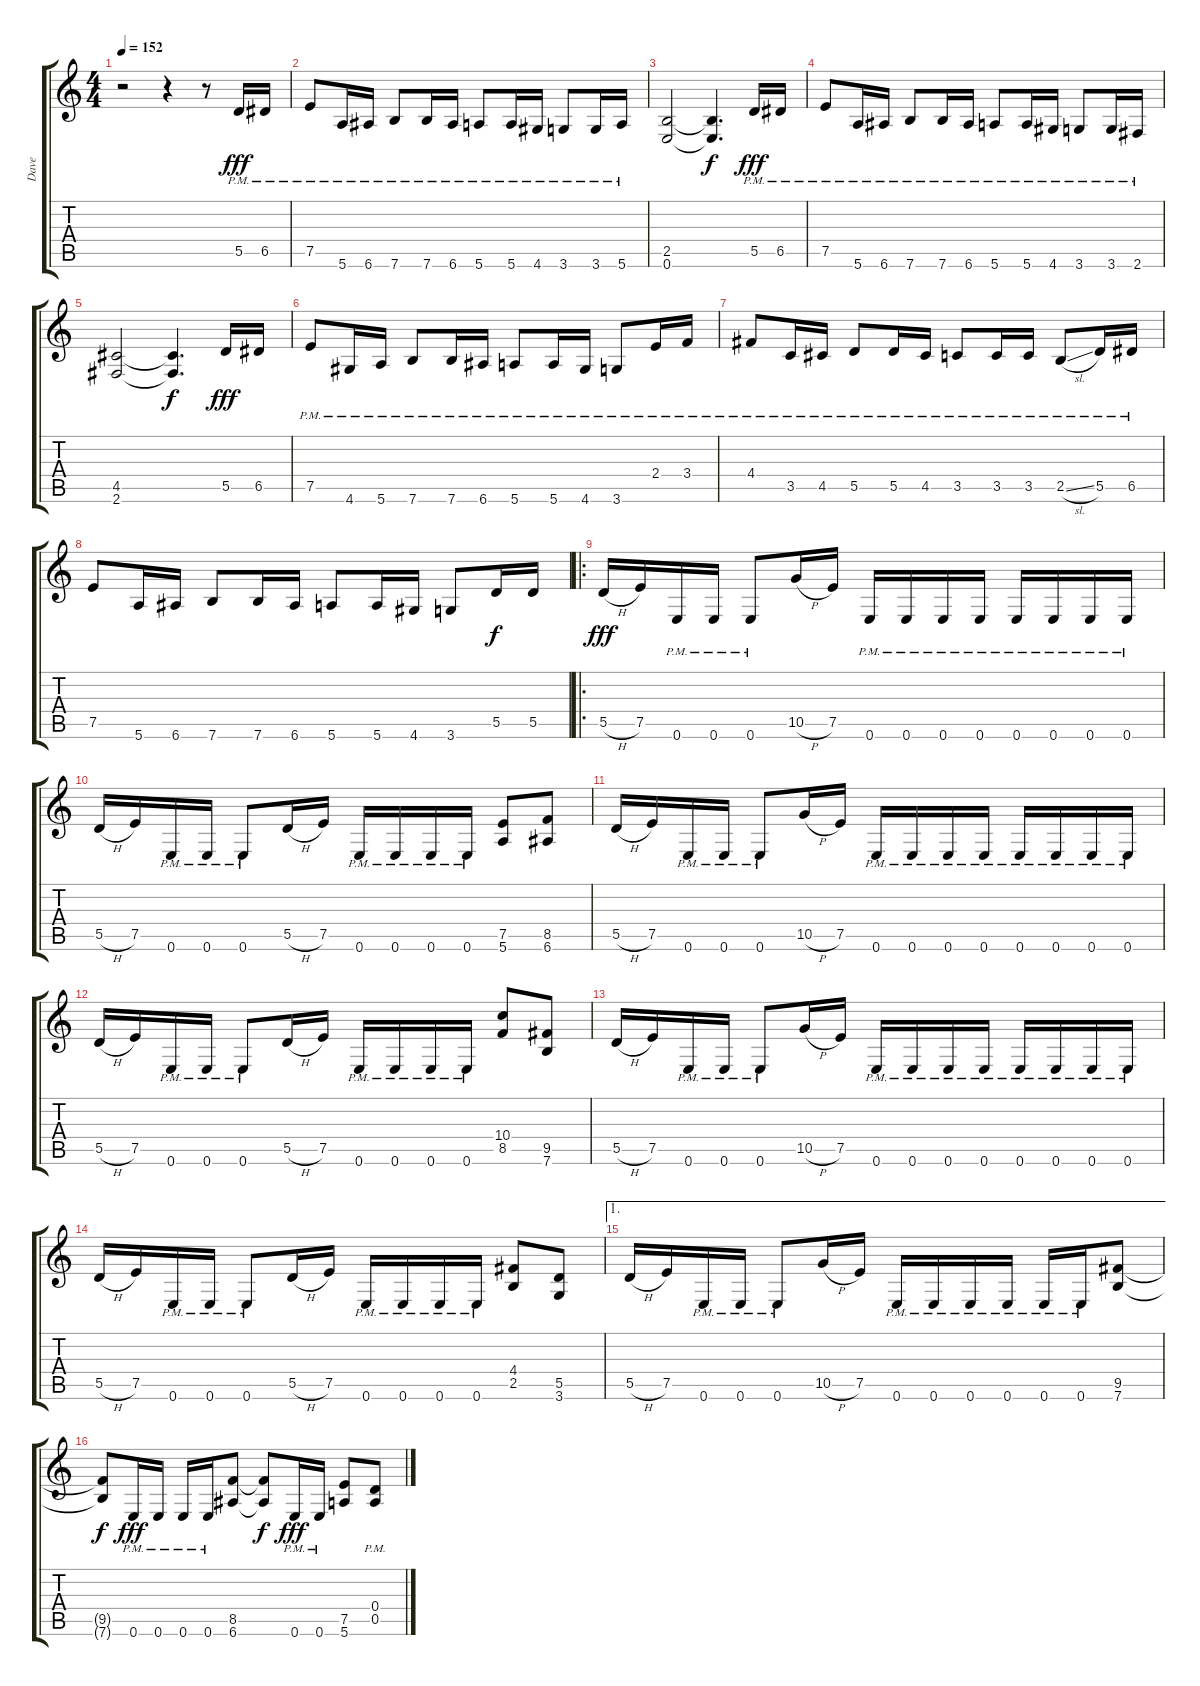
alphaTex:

\track ("Dave" "Dave") {instrument distortionguitar}
\staff {score tabs}
\tuning (E4 B3 G3 D3 A2 E2) {hide}
\ts (4 4)
\tempo 152
\clef g2
\ks c
r.2{dy fff instrument distortionguitar} r.4 r.8 5.5{pm}.16 6.5{pm}.16 |
7.5{pm}.8 5.6{pm}.16 6.6{pm}.16 7.6{pm}.8 7.6{pm}.16 6.6{pm}.16 5.6{pm}.8 5.6{pm}.16 4.6{pm}.16 3.6{pm}.8 3.6{pm}.16 5.6{pm}.16 |
(2.5 0.6).2 (2.5{t} 0.6{t}).4{d dy f} 5.5{pm}.16{dy fff} 6.5{pm}.16 |
7.5{pm}.8 5.6{pm}.16 6.6{pm}.16 7.6{pm}.8 7.6{pm}.16 6.6{pm}.16 5.6{pm}.8 5.6{pm}.16 4.6{pm}.16 3.6{pm}.8 3.6{pm}.16 2.6{pm}.16 |
(4.5 2.6).2 (4.5{t} 2.6{t}).4{d dy f} 5.5.16{dy fff} 6.5.16 |
7.5{pm}.8 4.6{pm}.16 5.6{pm}.16 7.6{pm}.8 7.6{pm}.16 6.6{pm}.16 5.6{pm}.8 5.6{pm}.16 4.6{pm}.16 3.6{pm}.8 2.4{pm}.16 3.4{pm}.16 |
4.4{pm}.8 3.5{pm}.16 4.5{pm}.16 5.5{pm}.8 5.5{pm}.16 4.5{pm}.16 3.5{pm}.8 3.5{pm}.16 3.5{pm}.16 2.5{sl pm}.8 5.5{pm}.16 6.5{pm}.16 |
7.5.8 5.6.16 6.6.16 7.6.8 7.6.16 6.6.16 5.6.8 5.6.16 4.6.16 3.6.8 5.5.16{dy f} 5.5.16 |
\ro
5.5{h}.16{dy fff} 7.5.16 0.6{pm}.16 0.6{pm}.16 0.6{pm}.8 10.5{h}.16 7.5.16 0.6{pm}.16 0.6{pm}.16 0.6{pm}.16 0.6{pm}.16 0.6{pm}.16 0.6{pm}.16 0.6{pm}.16 0.6{pm}.16 |
5.5{h}.16 7.5.16 0.6{pm}.16 0.6{pm}.16 0.6{pm}.8 5.5{h}.16 7.5.16 0.6{pm}.16 0.6{pm}.16 0.6{pm}.16 0.6{pm}.16 (7.5 5.6).8 (8.5 6.6).8 |
5.5{h}.16 7.5.16 0.6{pm}.16 0.6{pm}.16 0.6{pm}.8 10.5{h}.16 7.5.16 0.6{pm}.16 0.6{pm}.16 0.6{pm}.16 0.6{pm}.16 0.6{pm}.16 0.6{pm}.16 0.6{pm}.16 0.6{pm}.16 |
5.5{h}.16 7.5.16 0.6{pm}.16 0.6{pm}.16 0.6{pm}.8 5.5{h}.16 7.5.16 0.6{pm}.16 0.6{pm}.16 0.6{pm}.16 0.6{pm}.16 (10.4 8.5).8 (9.5 7.6).8 |
5.5{h}.16 7.5.16 0.6{pm}.16 0.6{pm}.16 0.6{pm}.8 10.5{h}.16 7.5.16 0.6{pm}.16 0.6{pm}.16 0.6{pm}.16 0.6{pm}.16 0.6{pm}.16 0.6{pm}.16 0.6{pm}.16 0.6{pm}.16 |
5.5{h}.16 7.5.16 0.6{pm}.16 0.6{pm}.16 0.6{pm}.8 5.5{h}.16 7.5.16 0.6{pm}.16 0.6{pm}.16 0.6{pm}.16 0.6{pm}.16 (4.4 2.5).8 (5.5 3.6).8 |
\ae 1
5.5{h}.16 7.5.16 0.6{pm}.16 0.6{pm}.16 0.6{pm}.8 10.5{h}.16 7.5.16 0.6{pm}.16 0.6{pm}.16 0.6{pm}.16 0.6{pm}.16 0.6{pm}.16 0.6{pm}.16 (9.5 7.6).8 |
(9.5{t} 7.6{t}).8{dy f} 0.6{pm}.16{dy fff} 0.6{pm}.16 0.6{pm}.16 0.6{pm}.16 (8.5 6.6).8 (8.5{t} 6.6{t}).8{dy f} 0.6{pm}.16{dy fff} 0.6{pm}.16 (7.5 5.6).8 (0.4{pm} 0.5{pm}).8
